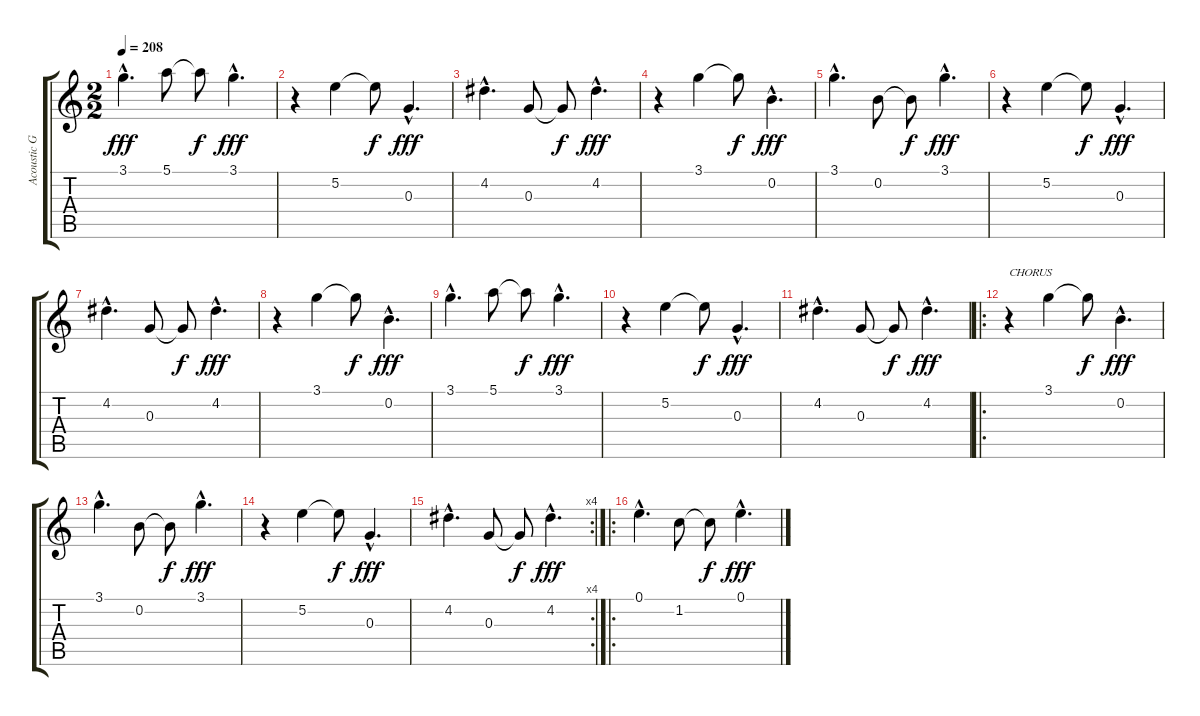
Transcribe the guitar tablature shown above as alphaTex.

\track ("Acoustic Guitar" "Acoustic G") {instrument acousticguitarsteel}
\staff {score tabs}
\tuning (E4 B3 G3 D3 A2 E2) {hide}
\ts (2 2)
\tempo 208
\clef g2
\ks c
3.1{hac}.4{d dy fff} 5.1.8 5.1{t}.8{dy f} 3.1{hac}.4{d dy fff} |
r.4 5.2.4 5.2{t}.8{dy f} 0.3{hac}.4{d dy fff} |
4.2{hac}.4{d} 0.3.8 0.3{t}.8{dy f} 4.2{hac}.4{d dy fff} |
r.4 3.1.4 3.1{t}.8{dy f} 0.2{hac}.4{d dy fff} |
3.1{hac}.4{d} 0.2.8 0.2{t}.8{dy f} 3.1{hac}.4{d dy fff} |
r.4 5.2.4 5.2{t}.8{dy f} 0.3{hac}.4{d dy fff} |
4.2{hac}.4{d} 0.3.8 0.3{t}.8{dy f} 4.2{hac}.4{d dy fff} |
r.4 3.1.4 3.1{t}.8{dy f} 0.2{hac}.4{d dy fff} |
3.1{hac}.4{d} 5.1.8 5.1{t}.8{dy f} 3.1{hac}.4{d dy fff} |
r.4 5.2.4 5.2{t}.8{dy f} 0.3{hac}.4{d dy fff} |
4.2{hac}.4{d} 0.3.8 0.3{t}.8{dy f} 4.2{hac}.4{d dy fff} |
\ro
r.4{txt "CHORUS"} 3.1.4 3.1{t}.8{dy f} 0.2{hac}.4{d dy fff} |
3.1{hac}.4{d} 0.2.8 0.2{t}.8{dy f} 3.1{hac}.4{d dy fff} |
r.4 5.2.4 5.2{t}.8{dy f} 0.3{hac}.4{d dy fff} |
\rc 4
4.2{hac}.4{d} 0.3.8 0.3{t}.8{dy f} 4.2{hac}.4{d dy fff} |
\ro
0.1{hac}.4{d} 1.2.8 1.2{t}.8{dy f} 0.1{hac}.4{d dy fff}
